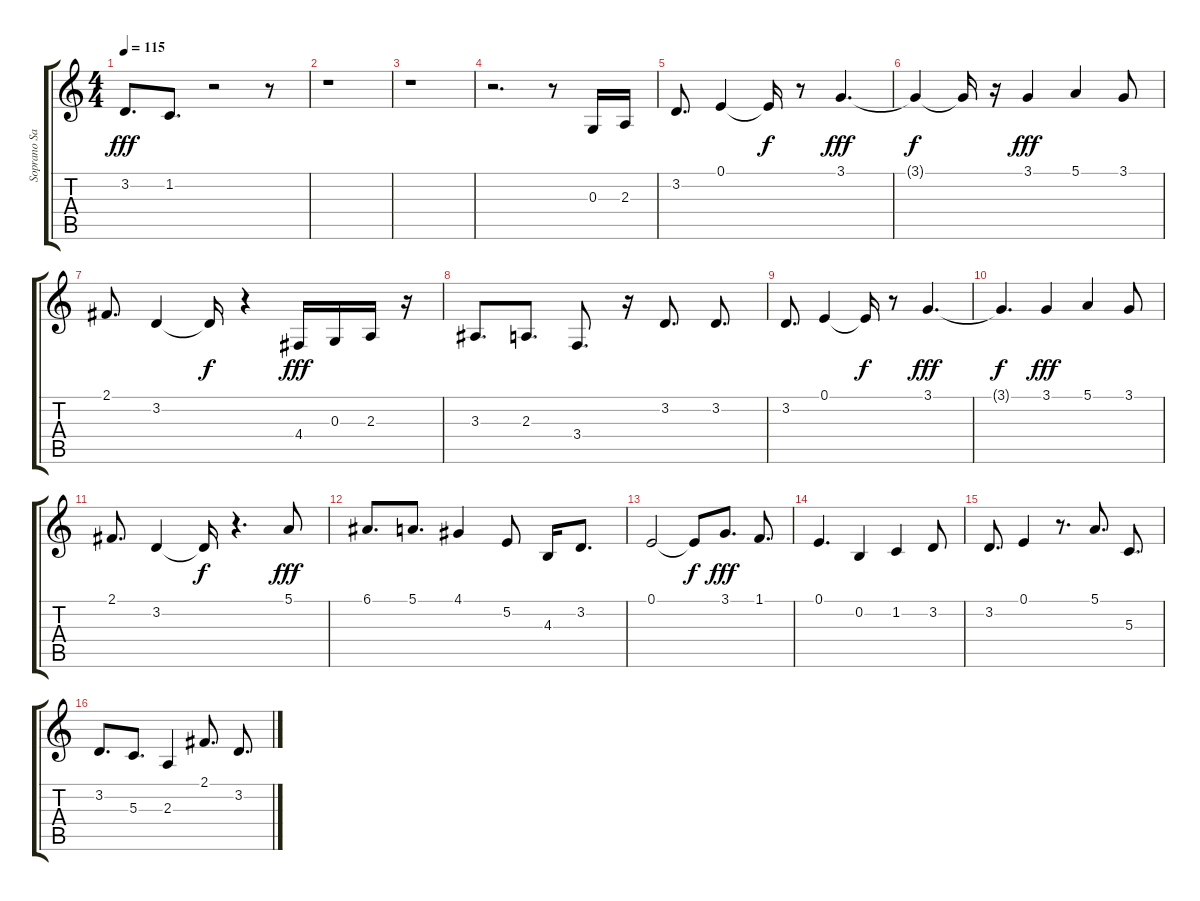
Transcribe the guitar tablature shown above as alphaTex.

\track ("Soprano Sax" "Soprano Sa") {instrument sopranosax}
\staff {score tabs}
\tuning (E4 B3 G3 D3 A2 E2) {hide}
\ts (4 4)
\tempo 115
\clef g2
\ks c
3.2.8{d dy fff} 1.2.8{d} r.2 r.8 |
r.1 |
r.1 |
r.2{d} r.8 0.3.16 2.3.16 |
3.2.8{d} 0.1.4 0.1{t}.16{dy f} r.8 3.1.4{d dy fff} |
3.1{t}.4{dy f} 3.1{t}.16 r.16 3.1.4{dy fff} 5.1.4 3.1.8 |
2.1.8{d} 3.2.4 3.2{t}.16{dy f} r.4 4.4.16{dy fff} 0.3.16 2.3.16 r.16 |
3.3.8{d} 2.3.8{d} 3.4.8{d} r.16 3.2.8{d} 3.2.8{d} |
3.2.8{d} 0.1.4 0.1{t}.16{dy f} r.8 3.1.4{d dy fff} |
3.1{t}.4{d dy f} 3.1.4{dy fff} 5.1.4 3.1.8 |
2.1.8{d} 3.2.4 3.2{t}.16{dy f} r.4{d} 5.1.8{dy fff} |
6.1.8{d} 5.1.8{d} 4.1.4 5.2.8 4.3.16 3.2.8{d} |
0.1.2 0.1{t}.8{dy f} 3.1.8{d dy fff} 1.1.8{d} |
0.1.4{d} 0.2.4 1.2.4 3.2.8 |
3.2.8{d} 0.1.4 r.8{d} 5.1.8{d} 5.3.8{d} |
3.2.8{d} 5.3.8{d} 2.3.4 2.1.8{d} 3.2.8{d}
